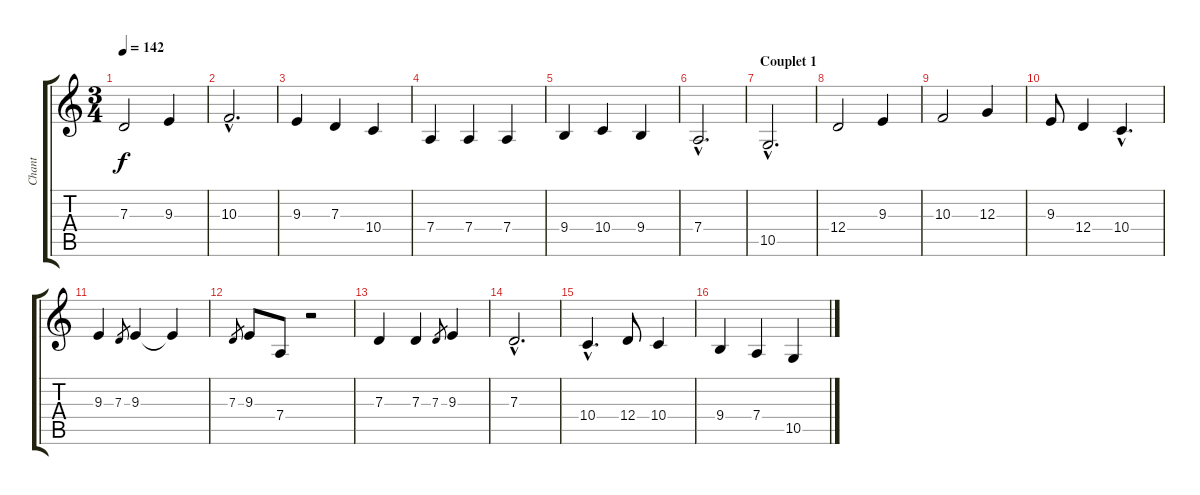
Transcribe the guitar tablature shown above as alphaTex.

\track ("Chant" "Chant") {instrument synthvoice}
\staff {score tabs}
\tuning (E4 B3 G3 D3 A2 E2) {hide}
\ts (3 4)
\tempo 142
\clef g2
\ks c
7.3.2{dy f} 9.3.4 |
10.3{hac}.2{d} |
9.3.4 7.3.4 10.4.4 |
7.4.4 7.4.4 7.4.4 |
9.4.4 10.4.4 9.4.4 |
7.4{hac}.2{d} |
\section ("" "Couplet 1")
10.5{hac}.2{d} |
12.4.2 9.3.4 |
10.3.2 12.3.4 |
9.3.8 12.4.4 10.4{hac}.4{d} |
9.3.4 7.3.8{gr} 9.3.4 9.3{t}.4 |
7.3.8{gr} 9.3.8 7.4.8 r.2 |
7.3.4 7.3.4 7.3.8{gr} 9.3.4 |
7.3{hac}.2{d} |
10.4{hac}.4{d} 12.4.8 10.4.4 |
9.4.4 7.4.4 10.5.4
